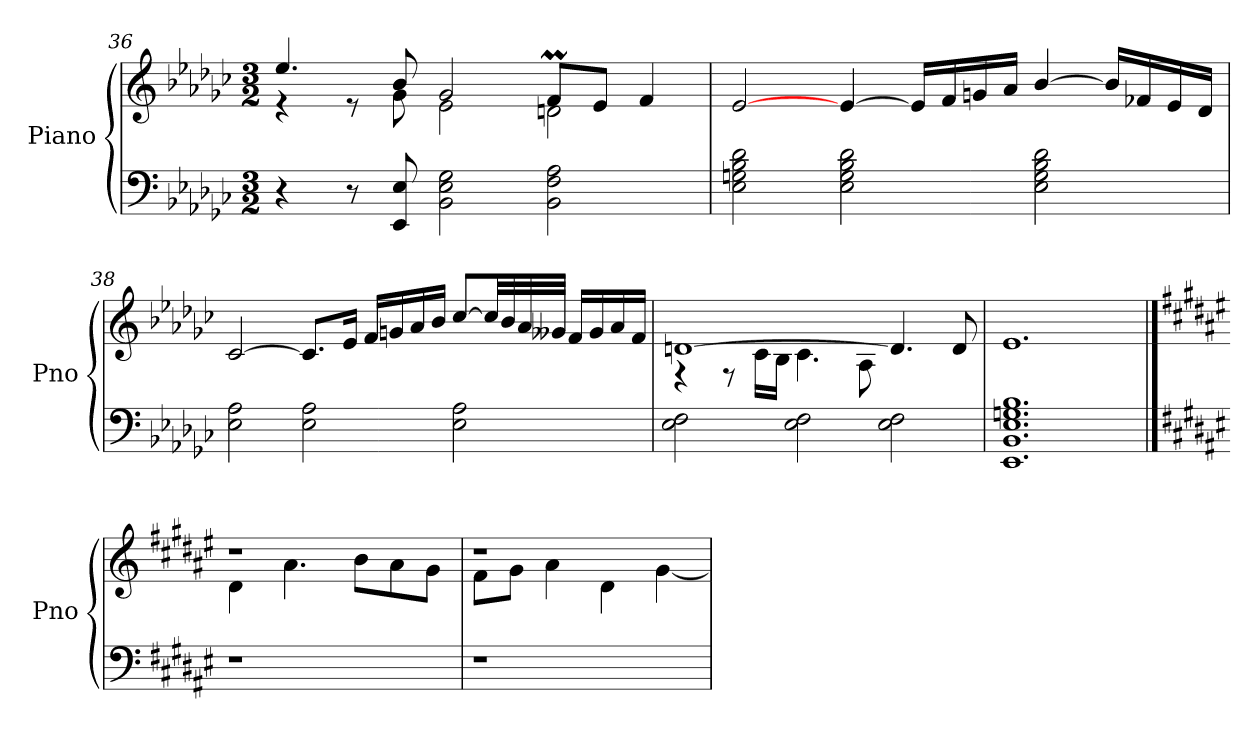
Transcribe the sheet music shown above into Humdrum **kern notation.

**kern	**kern
*part1	*part1
*staff2	*staff1
*I"Piano	*
*I'Pno	*
*clefF4	*clefG2
*k[b-e-a-d-g-c-]	*k[b-e-a-d-g-c-]
*G-:	*G-:
*M3/2	*M3/2
=36	=36
*	*^
4r	4.ee-/	4r
8r	.	8r
8EE- 8E-	8b-/	8g-\
2BB- 2E- 2G-	2g-/	2e-\
2BB- 2F 2A-	8fm/L	2dn\
.	8e-/J	.
.	4f/	.
!!LO:LB:g=z	!!
=37	=37	=37
!	!	!LO:N:vis=1
2E- 2Gn 2B- 2d-	[2e-/	1.ryy
2E- 2G 2B- 2d-	[4e-/	.
.	16e-LL]	.
.	16f	.
.	16gn	.
.	16a-JJ	.
2E- 2G 2B- 2d-	[4b-/	.
.	16b-LL]	.
.	16f-X	.
.	16e-	.
.	16d-JJ	.
=38	=38	=38
!	!	!LO:N:vis=1
2E- 2A-	[2c-/	1.ryy
2E- 2A-	8.c-/L]	.
.	16e-/J	.
.	16fLL	.
.	16gn	.
.	16a-	.
.	16b-JJ	.
2E- 2A-	[8cc-/L	.
.	32cc-/LL]	.
.	32b-/	.
.	32a-/	.
.	32g--X/JJJ	.
.	16f/LL	.
.	16g--/	.
.	16a-/	.
.	16f/JJ	.
=39	=39	=39
2E- 2F	[1dn	4r
.	.	8r
.	.	16c-\LL
.	.	16B-\JJ
2E- 2F	.	4.c-\
.	.	8A-\
2E- 2F	4.d/]	2ryy
.	8d/	.
=40	=40	=40
!	!	!LO:N:vis=1
1.EE- 1.BB- 1.E- 1.Gn 1.B-	1.e-/	1.ryy
!!LO:LB:g=z	!!
==41	==41	==41
*k[f#c#g#d#a#e#]	*k[f#c#g#d#a#e#]	*
*F#:	*F#:	*
1r	1r	4d#\
.	.	4.a#\
.	.	8b\L
.	.	8a#\
.	.	8g#\J
=42	=42	=42
1r	1r	8f#\L
.	.	8g#\J
.	.	4a#\
.	.	4d#\
.	.	[4g#\
*	*v	*v
=	=
*-	*-
